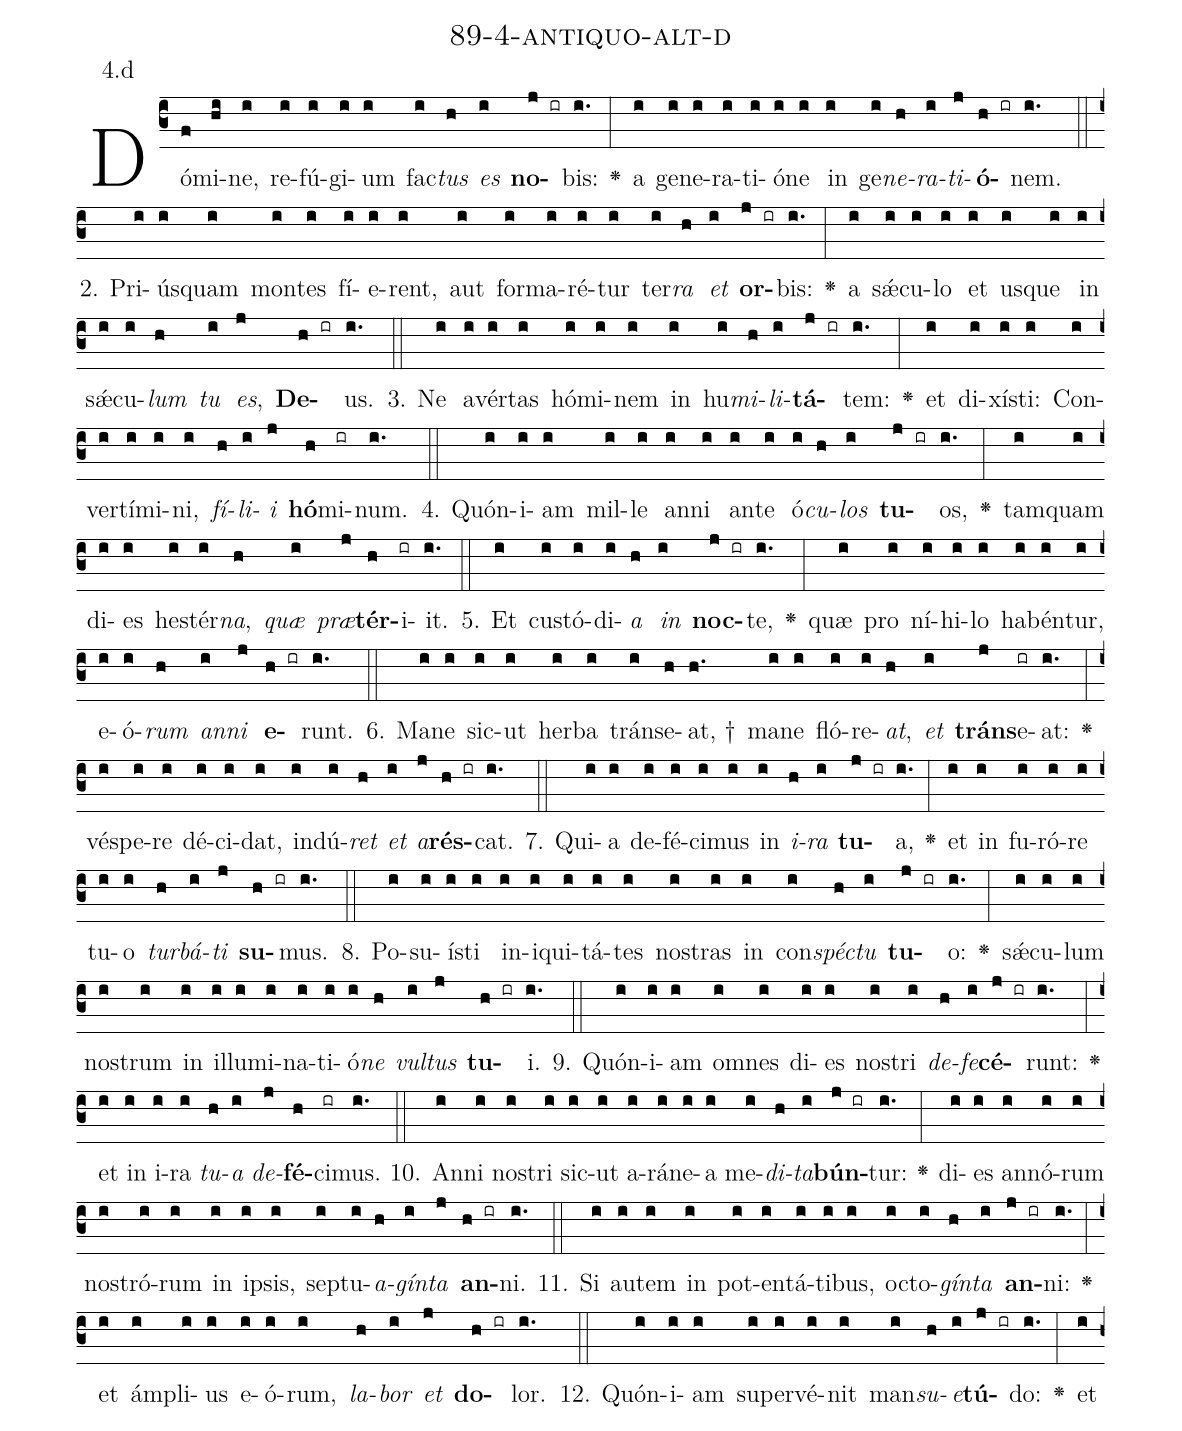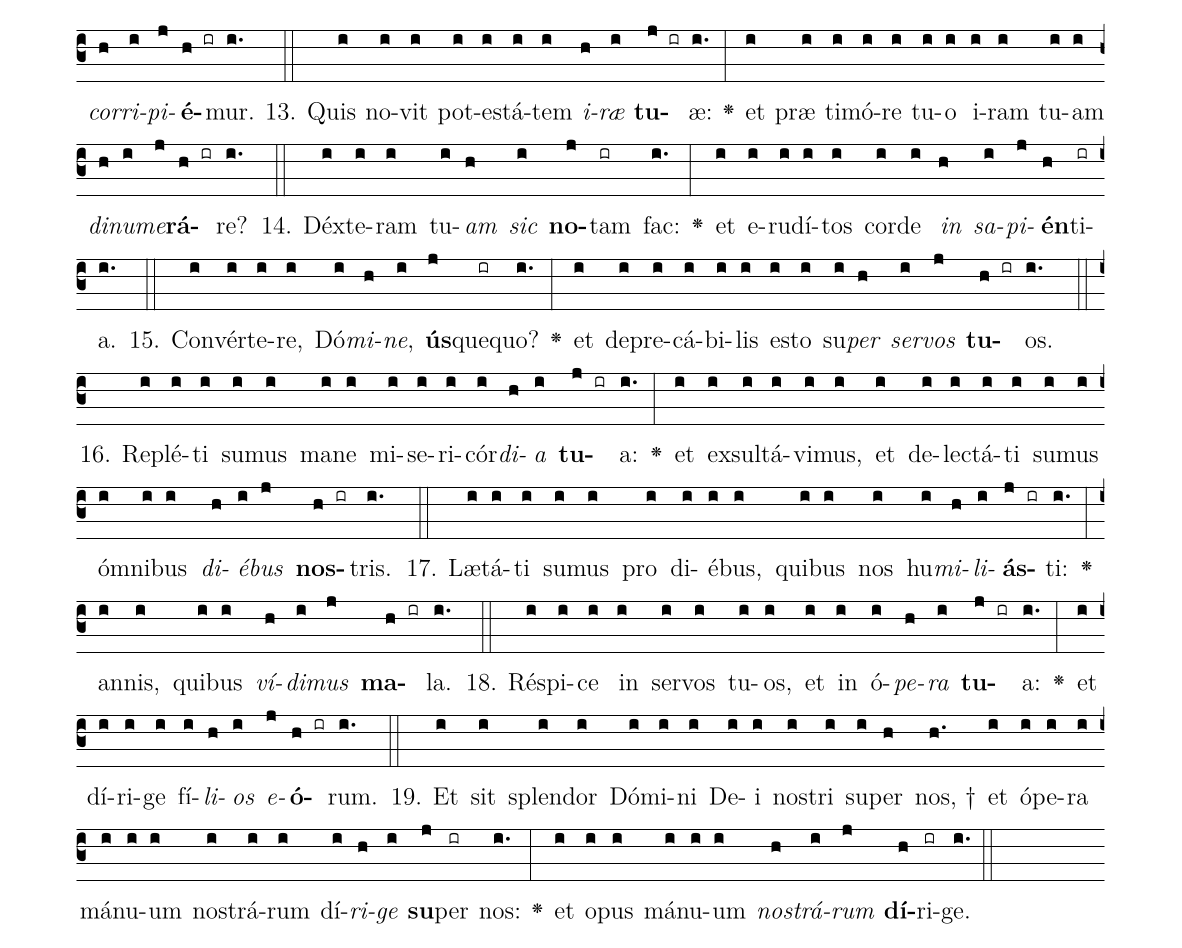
name: 89-4-antiquo-alt-d;
annotation: 4.d;
%%
(c3)Dó(f)mi(hi)ne,(i) re(i)fú(i)gi(i)um(i) fac(i)<i>tus</i>(h) <i>es</i>(i) <b>no</b>(j ir)bis:(i.) <v>\greheightstar</v>(:) a(i) ge(i)ne(i)ra(i)ti(i)ó(i)ne(i) in(i) ge(i)<i>ne</i>(h)<i>ra</i>(i)<i>ti</i>(j)<b>ó</b>(h ir)nem.(i.) (::)
2. Pri(i)ús(i)quam(i) mon(i)tes(i) fí(i)e(i)rent,(i) aut(i) for(i)ma(i)ré(i)tur(i) ter(i)<i>ra</i>(h) <i>et</i>(i) <b>or</b>(j ir)bis:(i.) <v>\greheightstar</v>(:) a(i) sǽ(i)cu(i)lo(i) et(i) us(i)que(i) in(i) sǽ(i)cu(i)<i>lum</i>(h) <i>tu</i>(i) <i>es</i>,(j) <b>De</b>(h ir)us.(i.) (::)
3. Ne(i) a(i)vér(i)tas(i) hó(i)mi(i)nem(i) in(i) hu(i)<i>mi</i>(h)<i>li</i>(i)<b>tá</b>(j ir)tem:(i.) <v>\greheightstar</v>(:) et(i) di(i)xís(i)ti:(i) Con(i)ver(i)tí(i)mi(i)ni,(i) <i>fí</i>(h)<i>li</i>(i)<i>i</i>(j) <b>hó</b>(h)mi(ir)num.(i.) (::)
4. Quón(i)i(i)am(i) mil(i)le(i) an(i)ni(i) an(i)te(i) ó(i)<i>cu</i>(h)<i>los</i>(i) <b>tu</b>(j ir)os,(i.) <v>\greheightstar</v>(:) tam(i)quam(i) di(i)es(i) hes(i)tér(i)<i>na</i>,(h) <i>quæ</i>(i) <i>præ</i>(j)<b>tér</b>(h)i(ir)it.(i.) (::)
5. Et(i) cus(i)tó(i)di(i)<i>a</i>(h) <i>in</i>(i) <b>noc</b>(j ir)te,(i.) <v>\greheightstar</v>(:) quæ(i) pro(i) ní(i)hi(i)lo(i) ha(i)bén(i)tur,(i) e(i)ó(i)<i>rum</i>(h) <i>an</i>(i)<i>ni</i>(j) <b>e</b>(h ir)runt.(i.) (::)
6. Ma(i)ne(i) sic(i)ut(i) her(i)ba(i) tráns(i)e(h)at, †(h.) ma(i)ne(i) fló(i)re(i)<i>at</i>,(h) <i>et</i>(i) <b>tráns</b>(j)e(ir)at:(i.) <v>\greheightstar</v>(:) vés(i)pe(i)re(i) dé(i)ci(i)dat,(i) in(i)dú(i)<i>ret</i>(h) <i>et</i>(i) <i>a</i>(j)<b>rés</b>(h ir)cat.(i.) (::)
7. Qui(i)a(i) de(i)fé(i)ci(i)mus(i) in(i) <i>i</i>(h)<i>ra</i>(i) <b>tu</b>(j ir)a,(i.) <v>\greheightstar</v>(:) et(i) in(i) fu(i)ró(i)re(i) tu(i)o(i) <i>tur</i>(h)<i>bá</i>(i)<i>ti</i>(j) <b>su</b>(h ir)mus.(i.) (::)
8. Po(i)su(i)ís(i)ti(i) in(i)i(i)qui(i)tá(i)tes(i) nos(i)tras(i) in(i) con(i)<i>spéc</i>(h)<i>tu</i>(i) <b>tu</b>(j ir)o:(i.) <v>\greheightstar</v>(:) sǽ(i)cu(i)lum(i) nos(i)trum(i) in(i) il(i)lu(i)mi(i)na(i)ti(i)ó(i)<i>ne</i>(h) <i>vul</i>(i)<i>tus</i>(j) <b>tu</b>(h ir)i.(i.) (::)
9. Quón(i)i(i)am(i) om(i)nes(i) di(i)es(i) nos(i)tri(i) <i>de</i>(h)<i>fe</i>(i)<b>cé</b>(j ir)runt:(i.) <v>\greheightstar</v>(:) et(i) in(i) i(i)ra(i) <i>tu</i>(h)<i>a</i>(i) <i>de</i>(j)<b>fé</b>(h)ci(ir)mus.(i.) (::)
10. An(i)ni(i) nos(i)tri(i) sic(i)ut(i) a(i)rá(i)ne(i)a(i) me(i)<i>di</i>(h)<i>ta</i>(i)<b>bún</b>(j ir)tur:(i.) <v>\greheightstar</v>(:) di(i)es(i) an(i)nó(i)rum(i) nos(i)tró(i)rum(i) in(i) ip(i)sis,(i) sep(i)tu(i)<i>a</i>(h)<i>gín</i>(i)<i>ta</i>(j) <b>an</b>(h ir)ni.(i.) (::)
11. Si(i) au(i)tem(i) in(i) pot(i)en(i)tá(i)ti(i)bus,(i) oc(i)to(i)<i>gín</i>(h)<i>ta</i>(i) <b>an</b>(j ir)ni:(i.) <v>\greheightstar</v>(:) et(i) ám(i)pli(i)us(i) e(i)ó(i)rum,(i) <i>la</i>(h)<i>bor</i>(i) <i>et</i>(j) <b>do</b>(h ir)lor.(i.) (::)
12. Quón(i)i(i)am(i) su(i)per(i)vé(i)nit(i) man(i)<i>su</i>(h)<i>e</i>(i)<b>tú</b>(j ir)do:(i.) <v>\greheightstar</v>(:) et(i) <i>cor</i>(h)<i>ri</i>(i)<i>pi</i>(j)<b>é</b>(h ir)mur.(i.) (::)
13. Quis(i) no(i)vit(i) pot(i)es(i)tá(i)tem(i) <i>i</i>(h)<i>ræ</i>(i) <b>tu</b>(j ir)æ:(i.) <v>\greheightstar</v>(:) et(i) præ(i) ti(i)mó(i)re(i) tu(i)o(i) i(i)ram(i) tu(i)am(i) <i>di</i>(h)<i>nu</i>(i)<i>me</i>(j)<b>rá</b>(h ir)re?(i.) (::)
14. Déx(i)te(i)ram(i) tu(i)<i>am</i>(h) <i>sic</i>(i) <b>no</b>(j)tam(ir) fac:(i.) <v>\greheightstar</v>(:) et(i) e(i)ru(i)dí(i)tos(i) cor(i)de(i) <i>in</i>(h) <i>sa</i>(i)<i>pi</i>(j)<b>én</b>(h)ti(ir)a.(i.) (::)
15. Con(i)vér(i)te(i)re,(i) Dó(i)<i>mi</i>(h)<i>ne</i>,(i) <b>ús</b>(j)que(ir)quo?(i.) <v>\greheightstar</v>(:) et(i) de(i)pre(i)cá(i)bi(i)lis(i) es(i)to(i) su(i)<i>per</i>(h) <i>ser</i>(i)<i>vos</i>(j) <b>tu</b>(h ir)os.(i.) (::)
16. Re(i)plé(i)ti(i) su(i)mus(i) ma(i)ne(i) mi(i)se(i)ri(i)cór(i)<i>di</i>(h)<i>a</i>(i) <b>tu</b>(j ir)a:(i.) <v>\greheightstar</v>(:) et(i) ex(i)sul(i)tá(i)vi(i)mus,(i) et(i) de(i)lec(i)tá(i)ti(i) su(i)mus(i) óm(i)ni(i)bus(i) <i>di</i>(h)<i>é</i>(i)<i>bus</i>(j) <b>nos</b>(h ir)tris.(i.) (::)
17. Læ(i)tá(i)ti(i) su(i)mus(i) pro(i) di(i)é(i)bus,(i) qui(i)bus(i) nos(i) hu(i)<i>mi</i>(h)<i>li</i>(i)<b>ás</b>(j ir)ti:(i.) <v>\greheightstar</v>(:) an(i)nis,(i) qui(i)bus(i) <i>ví</i>(h)<i>di</i>(i)<i>mus</i>(j) <b>ma</b>(h ir)la.(i.) (::)
18. Ré(i)spi(i)ce(i) in(i) ser(i)vos(i) tu(i)os,(i) et(i) in(i) ó(i)<i>pe</i>(h)<i>ra</i>(i) <b>tu</b>(j ir)a:(i.) <v>\greheightstar</v>(:) et(i) dí(i)ri(i)ge(i) fí(i)<i>li</i>(h)<i>os</i>(i) <i>e</i>(j)<b>ó</b>(h ir)rum.(i.) (::)
19. Et(i) sit(i) splen(i)dor(i) Dó(i)mi(i)ni(i) De(i)i(i) nos(i)tri(i) su(i)per(h) nos, †(h.) et(i) ó(i)pe(i)ra(i) má(i)nu(i)um(i) nos(i)trá(i)rum(i) dí(i)<i>ri</i>(h)<i>ge</i>(i) <b>su</b>(j)per(ir) nos:(i.) <v>\greheightstar</v>(:) et(i) o(i)pus(i) má(i)nu(i)um(i) <i>nos</i>(h)<i>trá</i>(i)<i>rum</i>(j) <b>dí</b>(h)ri(ir)ge.(i.) (::)
